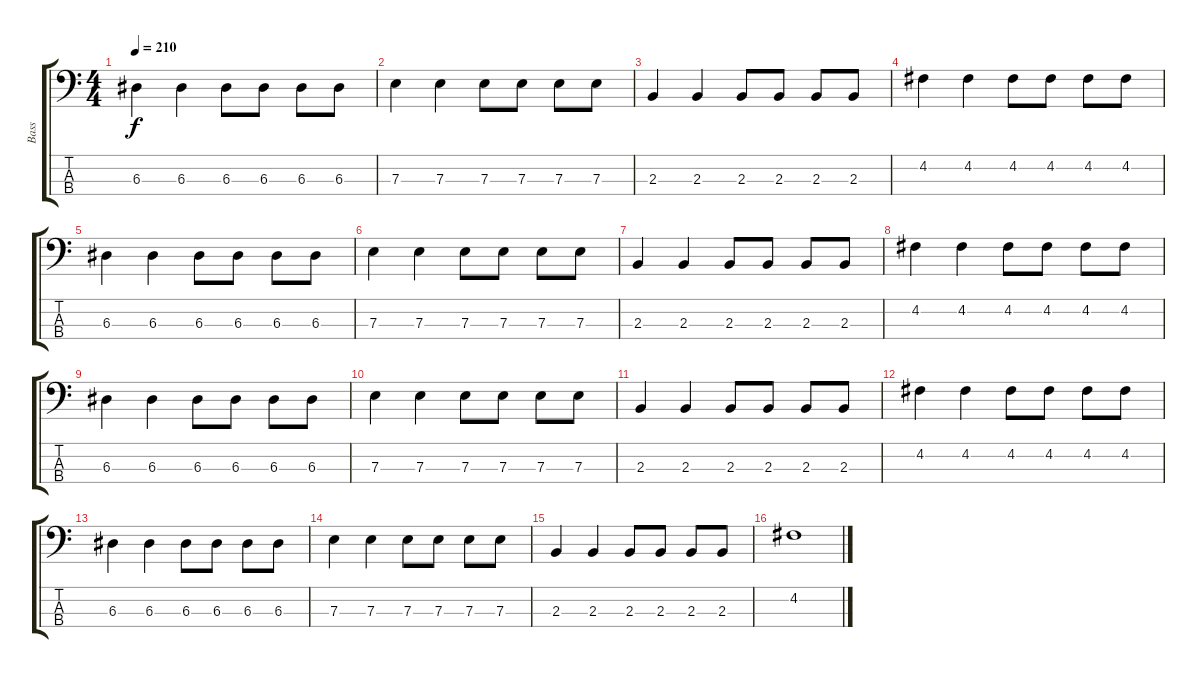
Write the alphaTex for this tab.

\track ("Bass" "Bass") {instrument electricbasspick}
\staff {score tabs}
\tuning (G2 D2 A1 E1) {hide}
\ts (4 4)
\tempo 210
\clef f4
\ks c
6.3.4{dy f} 6.3.4 6.3.8 6.3.8 6.3.8 6.3.8 |
7.3.4 7.3.4 7.3.8 7.3.8 7.3.8 7.3.8 |
2.3.4 2.3.4 2.3.8 2.3.8 2.3.8 2.3.8 |
4.2.4 4.2.4 4.2.8 4.2.8 4.2.8 4.2.8 |
6.3.4 6.3.4 6.3.8 6.3.8 6.3.8 6.3.8 |
7.3.4 7.3.4 7.3.8 7.3.8 7.3.8 7.3.8 |
2.3.4 2.3.4 2.3.8 2.3.8 2.3.8 2.3.8 |
4.2.4 4.2.4 4.2.8 4.2.8 4.2.8 4.2.8 |
6.3.4 6.3.4 6.3.8 6.3.8 6.3.8 6.3.8 |
7.3.4 7.3.4 7.3.8 7.3.8 7.3.8 7.3.8 |
2.3.4 2.3.4 2.3.8 2.3.8 2.3.8 2.3.8 |
4.2.4 4.2.4 4.2.8 4.2.8 4.2.8 4.2.8 |
6.3.4 6.3.4 6.3.8 6.3.8 6.3.8 6.3.8 |
7.3.4 7.3.4 7.3.8 7.3.8 7.3.8 7.3.8 |
2.3.4 2.3.4 2.3.8 2.3.8 2.3.8 2.3.8 |
4.2.1
